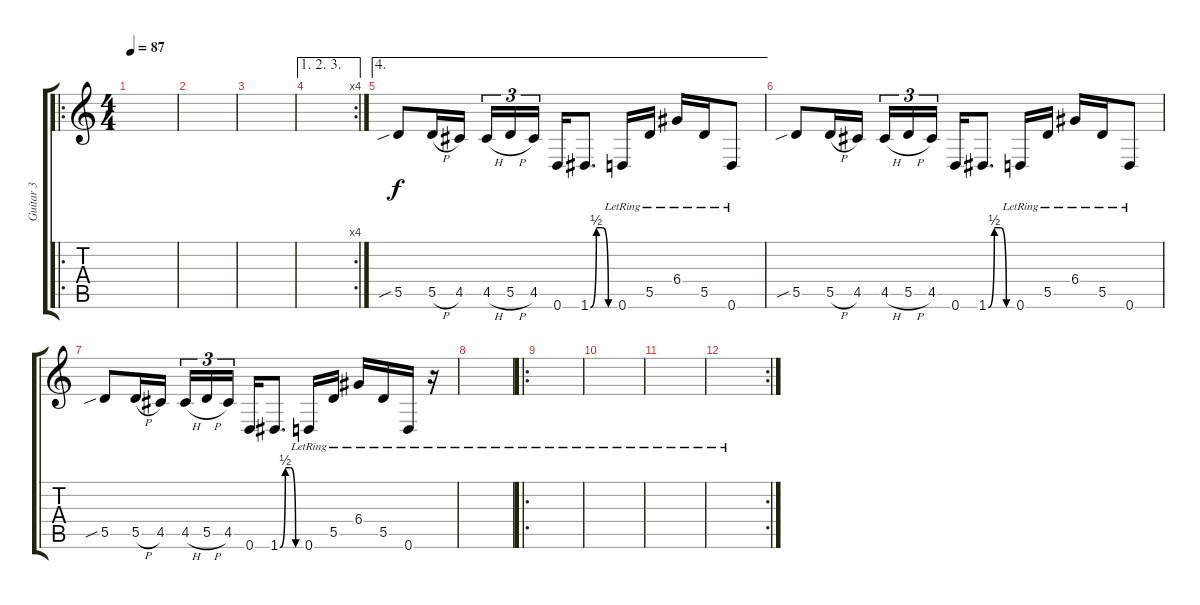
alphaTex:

\track ("Guitar 3" "Guitar 3") {instrument distortionguitar}
\staff {score tabs}
\tuning (E4 B3 G3 D3 A2 D2) {hide}
\ro
\ts (4 4)
\tempo 87
\clef g2
\ks c
|
|
|
\ae (1 2 3)
\rc 4
|
\ae 4
5.5{sib}.8 5.5{h}.16 4.5.16 4.5{h}.16{tu (3 2)} 5.5{h}.16{tu (3 2)} 4.5.16{tu (3 2)} 0.6.16 1.6{be (custom 0 0 15 2 30 2 45 0 60 0)}.8{d} 0.6{lr}.16 5.5{lr}.16 6.4{lr}.16 5.5{lr}.16 0.6{lr}.8 |
5.5{sib}.8 5.5{h}.16 4.5.16 4.5{h}.16{tu (3 2)} 5.5{h}.16{tu (3 2)} 4.5.16{tu (3 2)} 0.6.16 1.6{be (custom 0 0 15 2 30 2 45 0 60 0)}.8{d} 0.6{lr}.16 5.5{lr}.16 6.4{lr}.16 5.5{lr}.16 0.6{lr}.8 |
5.5{sib}.8 5.5{h}.16 4.5.16 4.5{h}.16{tu (3 2)} 5.5{h}.16{tu (3 2)} 4.5.16{tu (3 2)} 0.6.16 1.6{be (custom 0 0 15 2 30 2 45 0 60 0)}.8{d} 0.6{lr}.16 5.5{lr}.16 6.4{lr}.16 5.5{lr}.16 0.6{lr}.16 r.16 |
|
\ro
|
|
|
\rc 2
